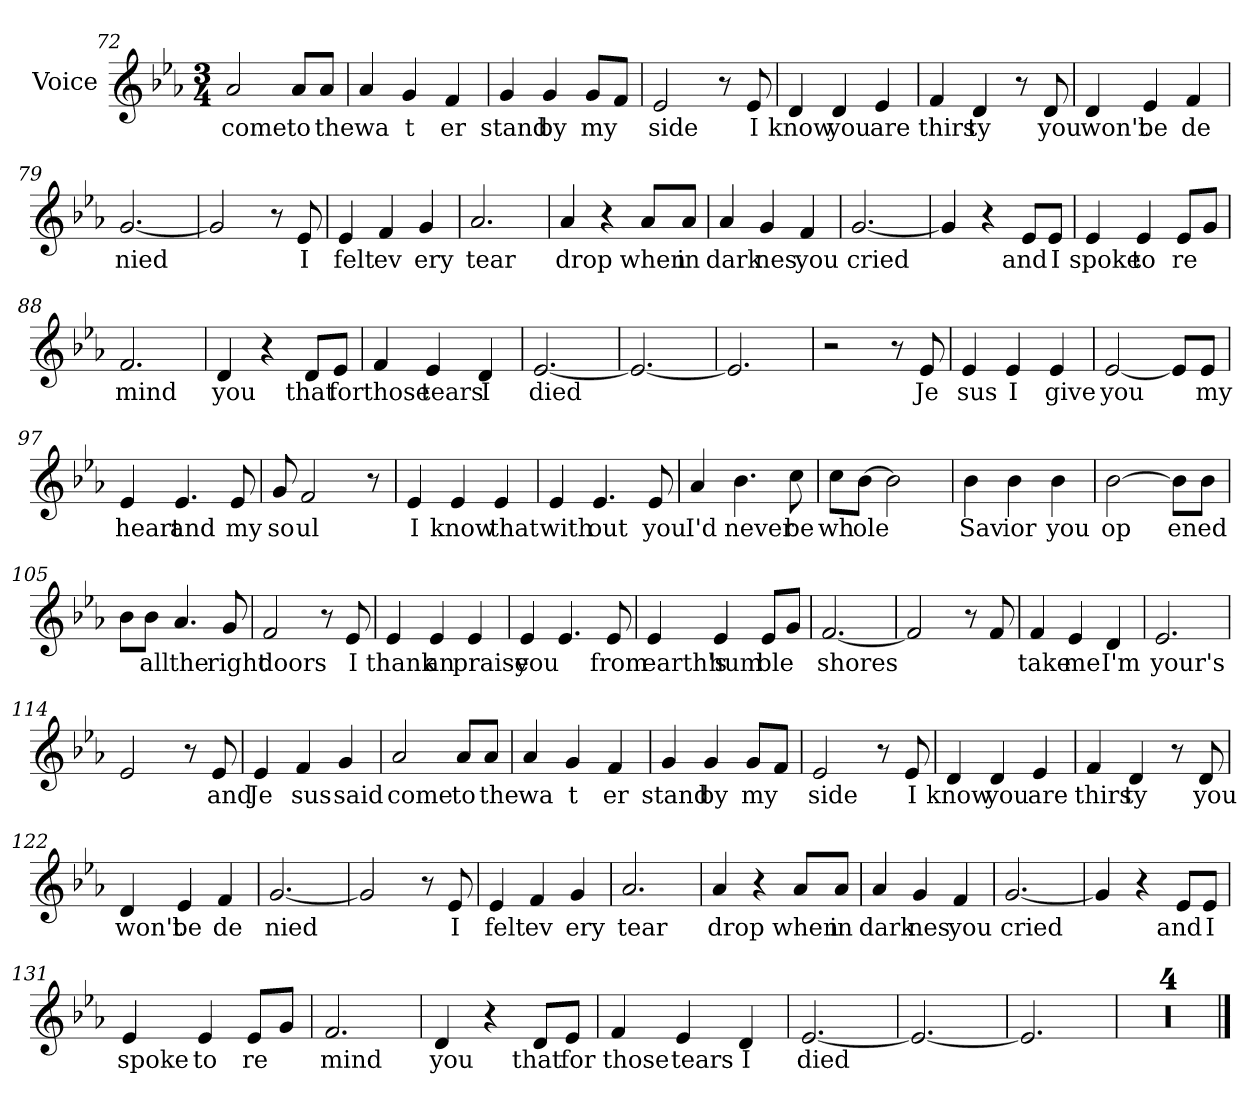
**kern	**text
*part1	*part1
*staff1	*staff1
*I"Voice	*
*I'V	*
*clefG2	*
*k[b-e-a-]	*
*E-:	*
*M3/4	*
=72	=72
!	!LO:LY:b
2a-/	come
!	!LO:LY:b
8a-/L	to
!	!LO:LY:b
8a-/J	the
=73	=73
!	!LO:LY:b
4a-/	wa
!	!LO:LY:b
4g/	t
!	!LO:LY:b
4f/	er
=74	=74
!	!LO:LY:b
4g/	stand
!	!LO:LY:b
4g/	by
!	!LO:LY:b
8g/L	my
8f/J	.
=75	=75
!	!LO:LY:b
2e-/	side
8r	.
!	!LO:LY:b
8e-/	I
=76	=76
!	!LO:LY:b
4d/	know
!	!LO:LY:b
4d/	you
!	!LO:LY:b
4e-/	are
!!LO:LB:g=z
=77	=77
!	!LO:LY:b
4f/	thirs
!	!LO:LY:b
4d/	ty
8r	.
!	!LO:LY:b
8d/	you
=78	=78
!	!LO:LY:b
4d/	won't
!	!LO:LY:b
4e-/	be
!	!LO:LY:b
4f/	de
=79	=79
!	!LO:LY:b
[2.g/	nied
=80	=80
2g/]	.
8r	.
!	!LO:LY:b
8e-/	I
=81	=81
!	!LO:LY:b
4e-/	felt
!	!LO:LY:b
4f/	ev
!	!LO:LY:b
4g/	ery
=82	=82
!	!LO:LY:b
2.a-/	tear
=83	=83
!	!LO:LY:b
4a-/	drop
4r	.
!	!LO:LY:b
8a-/L	when
!	!LO:LY:b
8a-/J	in
!!LO:LB:g=z
=84	=84
!	!LO:LY:b
4a-/	dark
!	!LO:LY:b
4g/	nes
!	!LO:LY:b
4f/	you
=85	=85
!	!LO:LY:b
[2.g/	cried
=86	=86
4g/]	.
4r	.
!	!LO:LY:b
8e-/L	and
!	!LO:LY:b
8e-/J	I
=87	=87
!	!LO:LY:b
4e-/	spoke
!	!LO:LY:b
4e-/	to
!	!LO:LY:b
8e-/L	re
8g/J	.
=88	=88
!	!LO:LY:b
2.f/	mind
=89	=89
!	!LO:LY:b
4d/	you
4r	.
!	!LO:LY:b
8d/L	that
!	!LO:LY:b
8e-/J	for
=90	=90
!	!LO:LY:b
4f/	those
!	!LO:LY:b
4e-/	tears
!	!LO:LY:b
4d/	I
!!LO:LB:g=z
=91	=91
!	!LO:LY:b
[2.e-/	died
=92	=92
2.e-/_	.
=93	=93
2.e-/]	.
=94	=94
2r	.
8r	.
!	!LO:LY:b
8e-/	Je
=95	=95
!	!LO:LY:b
4e-/	sus
!	!LO:LY:b
4e-/	I
!	!LO:LY:b
4e-/	give
=96	=96
!	!LO:LY:b
[2e-/	you
8e-/L]	.
!	!LO:LY:b
8e-/J	my
=97	=97
!	!LO:LY:b
4e-/	heart
!	!LO:LY:b
4.e-/	and
!	!LO:LY:b
8e-/	my
=98	=98
!	!LO:LY:b
8g/	so
!	!LO:LY:b
2f/	ul
8r	.
!!LO:LB:g=z
=99	=99
!	!LO:LY:b
4e-/	I
!	!LO:LY:b
4e-/	know
!	!LO:LY:b
4e-/	that
=100	=100
!	!LO:LY:b
4e-/	with
!	!LO:LY:b
4.e-/	out
!	!LO:LY:b
8e-/	you
=101	=101
!	!LO:LY:b
4a-/	I'd
!	!LO:LY:b
4.b-\	never
!	!LO:LY:b
8cc\	be
=102	=102
!	!LO:LY:b
8cc\L	wh
!	!LO:LY:b
[8b-\J	ole
2b-\]	.
=103	=103
!	!LO:LY:b
4b-\	Sav
!	!LO:LY:b
4b-\	ior
!	!LO:LY:b
4b-\	you
=104	=104
!	!LO:LY:b
[2b-\	op
!	!LO:LY:b
8b-\L]	ened
8b-\J	.
=105	=105
8b-\L	.
!	!LO:LY:b
8b-\J	all
!	!LO:LY:b
4.a-/	the
!	!LO:LY:b
8g/	right
!!LO:LB:g=z
=106	=106
!	!LO:LY:b
2f/	doors
!	!LO:LY:b
8r	and
!	!LO:LY:b
8e-/	I
=107	=107
!	!LO:LY:b
4e-/	thank
!	!LO:LY:b
4e-/	an
!	!LO:LY:b
4e-/	praise
=108	=108
!	!LO:LY:b
4e-/	you
4.e-/	.
!	!LO:LY:b
8e-/	from
=109	=109
!	!LO:LY:b
4e-/	earth's
!	!LO:LY:b
4e-/	hum
!	!LO:LY:b
8e-/L	ble
8g/J	.
=110	=110
!	!LO:LY:b
[2.f/	shores
=111	=111
2f/]	.
8r	.
8f/	.
=112	=112
!	!LO:LY:b
4f/	take
!	!LO:LY:b
4e-/	me
!	!LO:LY:b
4d/	I'm
!!LO:LB:g=z
=113	=113
!	!LO:LY:b
2.e-/	your's
=114	=114
2e-/	.
8r	.
!	!LO:LY:b
8e-/	and
=115	=115
!	!LO:LY:b
4e-/	Je
!	!LO:LY:b
4f/	sus
!	!LO:LY:b
4g/	said
=116	=116
!	!LO:LY:b
2a-/	come
!	!LO:LY:b
8a-/L	to
!	!LO:LY:b
8a-/J	the
=117	=117
!	!LO:LY:b
4a-/	wa
!	!LO:LY:b
4g/	t
!	!LO:LY:b
4f/	er
=118	=118
!	!LO:LY:b
4g/	stand
!	!LO:LY:b
4g/	by
!	!LO:LY:b
8g/L	my
8f/J	.
=119	=119
!	!LO:LY:b
2e-/	side
8r	.
!	!LO:LY:b
8e-/	I
!!LO:PB:g=z
=120	=120
!	!LO:LY:b
4d/	know
!	!LO:LY:b
4d/	you
!	!LO:LY:b
4e-/	are
=121	=121
!	!LO:LY:b
4f/	thirs
!	!LO:LY:b
4d/	ty
8r	.
!	!LO:LY:b
8d/	you
=122	=122
!	!LO:LY:b
4d/	won't
!	!LO:LY:b
4e-/	be
!	!LO:LY:b
4f/	de
=123	=123
!	!LO:LY:b
[2.g/	nied
=124	=124
2g/]	.
8r	.
!	!LO:LY:b
8e-/	I
=125	=125
!	!LO:LY:b
4e-/	felt
!	!LO:LY:b
4f/	ev
!	!LO:LY:b
4g/	ery
=126	=126
!	!LO:LY:b
2.a-/	tear
!!LO:LB:g=z
=127	=127
!	!LO:LY:b
4a-/	drop
4r	.
!	!LO:LY:b
8a-/L	when
!	!LO:LY:b
8a-/J	in
=128	=128
!	!LO:LY:b
4a-/	dark
!	!LO:LY:b
4g/	nes
!	!LO:LY:b
4f/	you
=129	=129
!	!LO:LY:b
[2.g/	cried
=130	=130
4g/]	.
4r	.
!	!LO:LY:b
8e-/L	and
!	!LO:LY:b
8e-/J	I
=131	=131
!	!LO:LY:b
4e-/	spoke
!	!LO:LY:b
4e-/	to
!	!LO:LY:b
8e-/L	re
8g/J	.
=132	=132
!	!LO:LY:b
2.f/	mind
=133	=133
!	!LO:LY:b
4d/	you
4r	.
!	!LO:LY:b
8d/L	that
!	!LO:LY:b
8e-/J	for
!!LO:LB:g=z
=134	=134
!	!LO:LY:b
4f/	those
!	!LO:LY:b
4e-/	tears
!	!LO:LY:b
4d/	I
=135	=135
!	!LO:LY:b
[2.e-/	died
=136	=136
2.e-/_	.
=137	=137
2.e-/]	.
=138	=138
2.r	.
=139	=139
2.r	.
=140	=140
2.r	.
=141	=141
2.r	.
==	==
*-	*-
